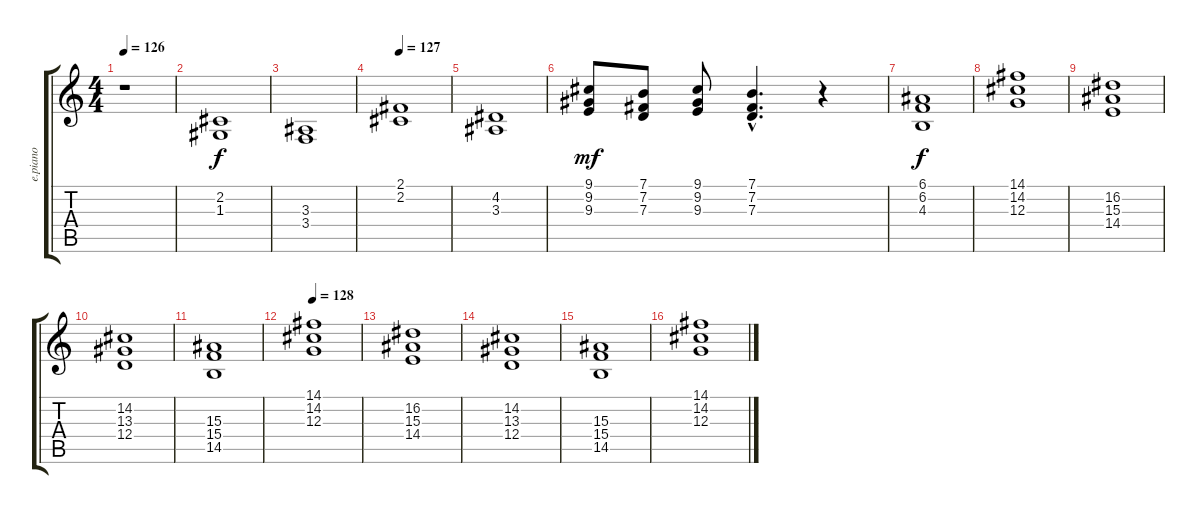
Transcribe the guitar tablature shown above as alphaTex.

\track ("e.piano " "e.piano ") {instrument electricpiano1}
\staff {score tabs}
\tuning (E4 B3 G3 D3 A2 E2) {hide}
\ts (4 4)
\tempo 126
\clef g2
\ks c
r.1{dy f} |
(2.2 1.3).1 |
(3.3 3.4).1 |
\tempo 127
(2.1 2.2).1 |
(4.2 3.3).1 |
(9.1 9.2 9.3).8{dy mf} (7.1 7.2 7.3).8 (9.1 9.2 9.3).8 (7.1{hac} 7.2{hac} 7.3{hac}).4{d} r.4 |
(6.1 6.2 4.3).1{dy f} |
(14.1 14.2 12.3).1 |
(16.2 15.3 14.4).1 |
(14.2 13.3 12.4).1 |
(15.3 15.4 14.5).1 |
\tempo 128
(14.1 14.2 12.3).1 |
(16.2 15.3 14.4).1 |
(14.2 13.3 12.4).1 |
(15.3 15.4 14.5).1 |
(14.1 14.2 12.3).1
